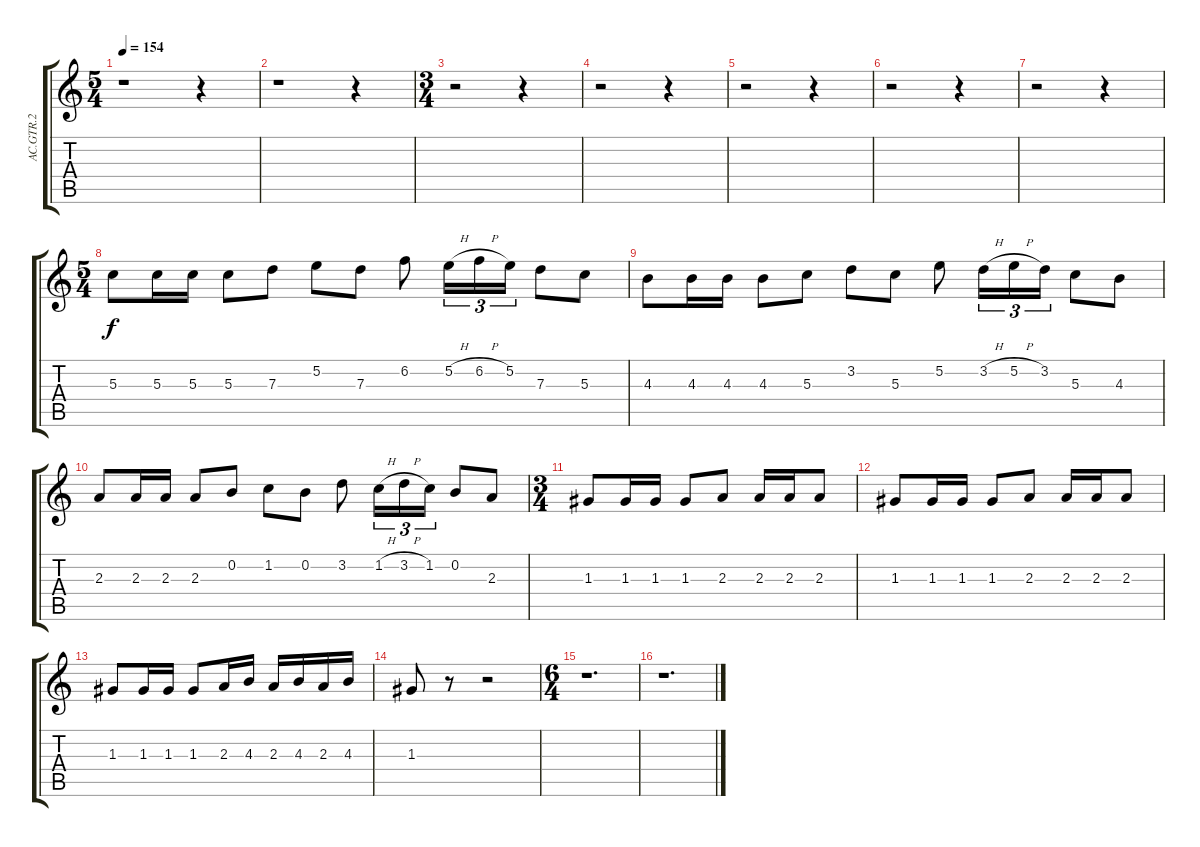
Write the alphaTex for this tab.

\track ("AC.GTR.2" "AC.GTR.2") {instrument acousticguitarnylon}
\staff {score tabs}
\tuning (E4 B3 G3 D3 A2 E2) {hide}
\ts (5 4)
\tempo 154
\clef g2
\ks c
r.1{dy f} r.4 |
r.1 r.4 |
\ts (3 4)
r.2 r.4 |
r.2 r.4 |
r.2 r.4 |
r.2 r.4 |
r.2 r.4 |
\ts (5 4)
5.3.8 5.3.16 5.3.16 5.3.8 7.3.8 5.2.8 7.3.8 6.2.8 5.2{h}.16{tu (3 2)} 6.2{h}.16{tu (3 2)} 5.2.16{tu (3 2)} 7.3.8 5.3.8 |
4.3.8 4.3.16 4.3.16 4.3.8 5.3.8 3.2.8 5.3.8 5.2.8 3.2{h}.16{tu (3 2)} 5.2{h}.16{tu (3 2)} 3.2.16{tu (3 2)} 5.3.8 4.3.8 |
2.3.8 2.3.16 2.3.16 2.3.8 0.2.8 1.2.8 0.2.8 3.2.8 1.2{h}.16{tu (3 2)} 3.2{h}.16{tu (3 2)} 1.2.16{tu (3 2)} 0.2.8 2.3.8 |
\ts (3 4)
1.3.8 1.3.16 1.3.16 1.3.8 2.3.8 2.3.16 2.3.16 2.3.8 |
1.3.8 1.3.16 1.3.16 1.3.8 2.3.8 2.3.16 2.3.16 2.3.8 |
1.3.8 1.3.16 1.3.16 1.3.8 2.3.16 4.3.16 2.3.16 4.3.16 2.3.16 4.3.16 |
1.3.8 r.8 r.2 |
\ts (6 4)
r.1{d} |
r.1{d}
